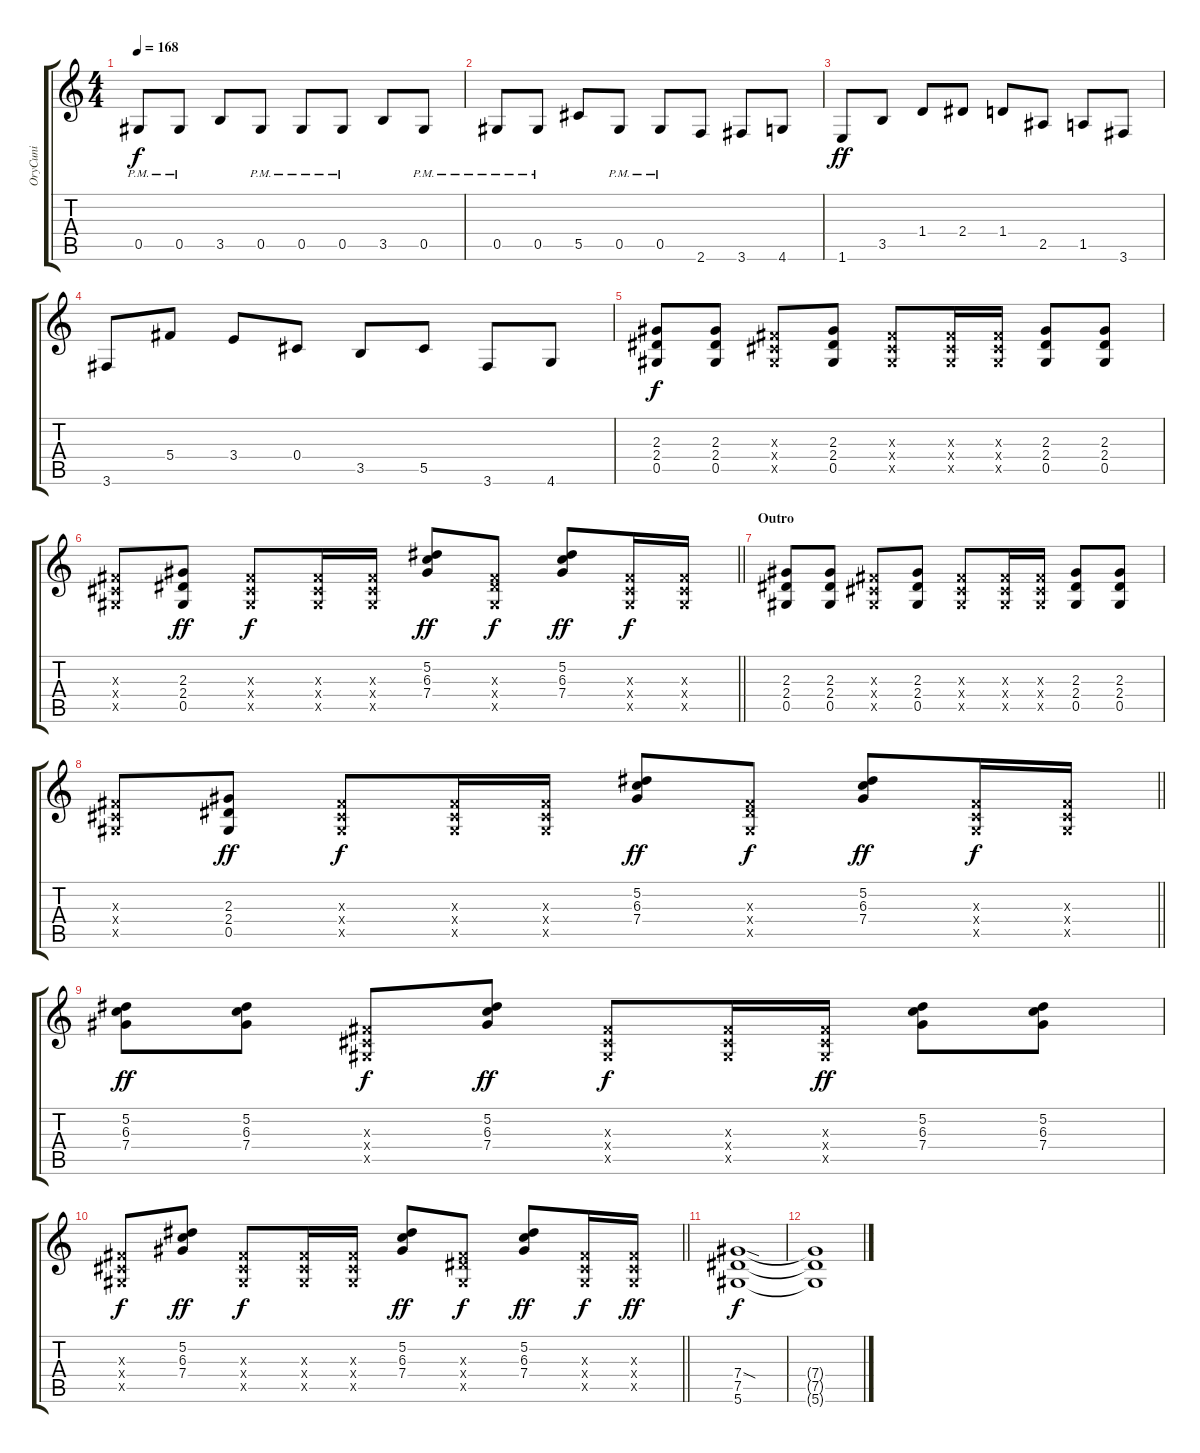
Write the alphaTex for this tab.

\track ("OryCuni" "OryCuni") {instrument distortionguitar}
\staff {score tabs}
\tuning (Eb4 Bb3 Gb3 Db3 Ab2 Eb2) {hide}
\ts (4 4)
\tempo 168
\clef g2
\ks c
0.5{pm}.8{dy f} 0.5{pm}.8 3.5.8 0.5{pm}.8 0.5{pm}.8 0.5{pm}.8 3.5.8 0.5{pm}.8 |
0.5{pm}.8 0.5{pm}.8 5.5.8 0.5{pm}.8 0.5{pm}.8 2.6.8 3.6.8 4.6.8 |
1.6.8{dy ff} 3.5.8 1.4.8 2.4.8 1.4.8 2.5.8 1.5.8 3.6.8 |
3.6.8 5.4.8 3.4.8 0.4.8 3.5.8 5.5.8 3.6.8 4.6.8 |
(2.3 2.4 0.5).8{dy f} (2.3 2.4 0.5).8 (0.3{x} 0.4{x} 0.5{x}).8 (2.3 2.4 0.5).8 (0.3{x} 0.4{x} 0.5{x}).8 (0.3{x} 0.4{x} 0.5{x}).16 (0.3{x} 0.4{x} 0.5{x}).16 (2.3 2.4 0.5).8 (2.3 2.4 0.5).8 |
\barLineRight lightlight
(0.3{x} 0.4{x} 0.5{x}).8 (2.3 2.4 0.5).8{dy ff} (0.3{x} 0.4{x} 0.5{x}).8{dy f} (0.3{x} 0.4{x} 0.5{x}).16 (0.3{x} 0.4{x} 0.5{x}).16 (5.2 6.3 7.4).8{dy ff} (0.3{x} 2.4{x} 0.5{x}).8{dy f} (5.2 6.3 7.4).8{dy ff} (0.3{x} 0.4{x} 0.5{x}).16{dy f} (0.3{x} 0.4{x} 0.5{x}).16 |
\section ("" "Outro")
(2.3 2.4 0.5).8 (2.3 2.4 0.5).8 (0.3{x} 0.4{x} 0.5{x}).8 (2.3 2.4 0.5).8 (0.3{x} 0.4{x} 0.5{x}).8 (0.3{x} 0.4{x} 0.5{x}).16 (0.3{x} 0.4{x} 0.5{x}).16 (2.3 2.4 0.5).8 (2.3 2.4 0.5).8 |
\barLineRight lightlight
(0.3{x} 0.4{x} 0.5{x}).8 (2.3 2.4 0.5).8{dy ff} (0.3{x} 0.4{x} 0.5{x}).8{dy f} (0.3{x} 0.4{x} 0.5{x}).16 (0.3{x} 0.4{x} 0.5{x}).16 (5.2 6.3 7.4).8{dy ff} (0.3{x} 2.4{x} 0.5{x}).8{dy f} (5.2 6.3 7.4).8{dy ff} (0.3{x} 0.4{x} 0.5{x}).16{dy f} (0.3{x} 0.4{x} 0.5{x}).16 |
(5.2 6.3 7.4).8{dy ff} (5.2 6.3 7.4).8 (0.3{x} 0.4{x} 0.5{x}).8{dy f} (5.2 6.3 7.4).8{dy ff} (0.3{x} 0.4{x} 0.5{x}).8{dy f} (0.3{x} 0.4{x} 0.5{x}).16 (0.3{x} 0.4{x} 0.5{x}).16{dy ff} (5.2 6.3 7.4).8 (5.2 6.3 7.4).8 |
\barLineRight lightlight
(0.3{x} 0.4{x} 0.5{x}).8{dy f} (5.2 6.3 7.4).8{dy ff} (0.3{x} 0.4{x} 0.5{x}).8{dy f} (0.3{x} 0.4{x} 0.5{x}).16 (0.3{x} 0.4{x} 0.5{x}).16 (5.2 6.3 7.4).8{dy ff} (0.3{x} 2.4{x} 0.5{x}).8{dy f} (5.2 6.3 7.4).8{dy ff} (0.3{x} 0.4{x} 0.5{x}).16{dy f} (0.3{x} 0.4{x} 0.5{x}).16{dy ff} |
(7.4{sod} 7.5 5.6).1{dy f} |
(7.4{t} 7.5{t} 5.6{t}).1
